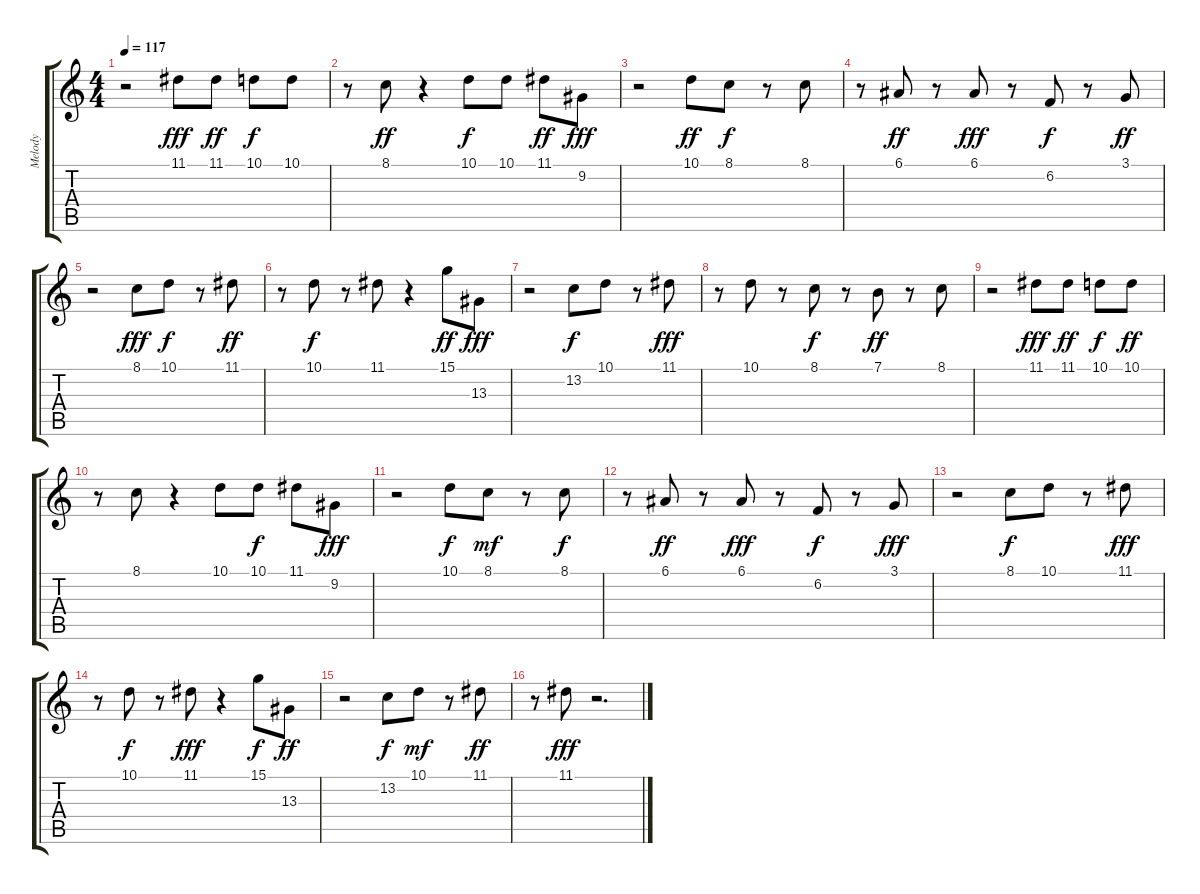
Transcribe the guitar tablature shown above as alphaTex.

\track ("Melody" "Melody") {instrument vibraphone}
\staff {score tabs}
\tuning (E4 B3 G3 D3 A2 E2) {hide}
\ts (4 4)
\tempo 117
\clef g2
\ks c
r.2{dy ff} 11.1.8{dy fff} 11.1.8{dy ff} 10.1.8{dy f} 10.1.8 |
r.8 8.1.8{dy ff} r.4 10.1.8{dy f} 10.1.8 11.1.8{dy ff} 9.2.8{dy fff} |
r.2 10.1.8{dy ff} 8.1.8{dy f} r.8 8.1.8 |
r.8 6.1.8{dy ff} r.8 6.1.8{dy fff} r.8 6.2.8{dy f} r.8 3.1.8{dy ff} |
r.2 8.1.8{dy fff} 10.1.8{dy f} r.8 11.1.8{dy ff} |
r.8 10.1.8{dy f} r.8 11.1.8 r.4 15.1.8{dy ff} 13.3.8{dy fff} |
r.2 13.2.8{dy f} 10.1.8 r.8 11.1.8{dy fff} |
r.8 10.1.8 r.8 8.1.8{dy f} r.8 7.1.8{dy ff} r.8 8.1.8 |
r.2 11.1.8{dy fff} 11.1.8{dy ff} 10.1.8{dy f} 10.1.8{dy ff} |
r.8 8.1.8 r.4 10.1.8 10.1.8{dy f} 11.1.8 9.2.8{dy fff} |
r.2 10.1.8{dy f} 8.1.8{dy mf} r.8 8.1.8{dy f} |
r.8 6.1.8{dy ff} r.8 6.1.8{dy fff} r.8 6.2.8{dy f} r.8 3.1.8{dy fff} |
r.2 8.1.8{dy f} 10.1.8 r.8 11.1.8{dy fff} |
r.8 10.1.8{dy f} r.8 11.1.8{dy fff} r.4 15.1.8{dy f} 13.3.8{dy ff} |
r.2 13.2.8{dy f} 10.1.8{dy mf} r.8 11.1.8{dy ff} |
r.8 11.1.8{dy fff} r.2{d}
